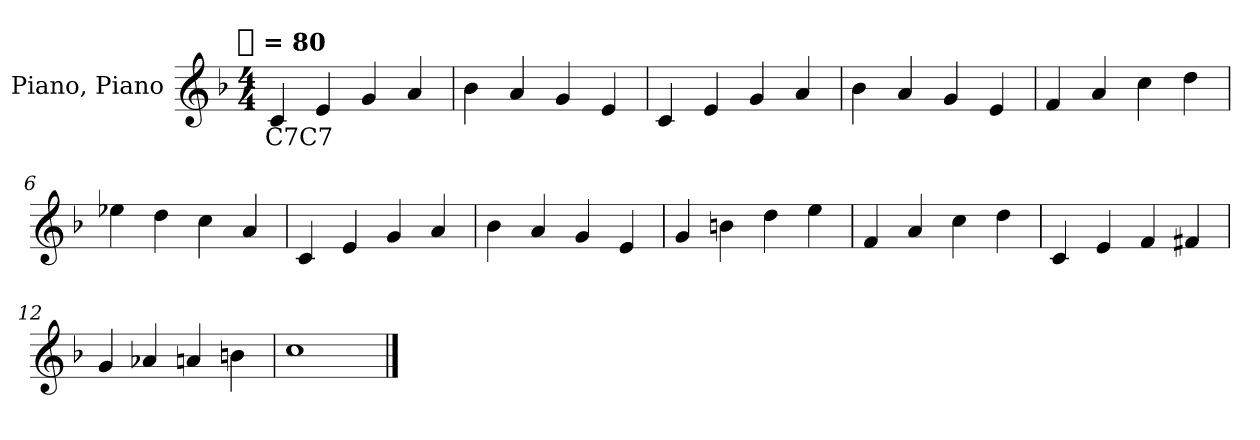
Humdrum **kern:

**kern	**text
*part1	*part1
*staff1	*staff1
*I"Piano, Piano	*
*I'Pia.	*
*clefG2	*
*k[b-]	*
!!LO:TX:omd:t=[quarter] = 80
*M4/4	*
*MM80	*
=1	=1
4c	C7C7
4e	.
4g	.
4a	.
=2	=2
4b-	.
4a	.
4g	.
4e	.
=3	=3
4c	.
4e	.
4g	.
4a	.
=4	=4
4b-	.
4a	.
4g	.
4e	.
=5	=5
4f	.
4a	.
4cc	.
4dd	.
=6	=6
4ee-X	.
4dd	.
4cc	.
4a	.
=7	=7
4c	.
4e	.
4g	.
4a	.
!!LO:LB:g=z
=8	=8
4b-	.
4a	.
4g	.
4e	.
=9	=9
4g	.
4bn	.
4dd	.
4ee	.
=10	=10
4f	.
4a	.
4cc	.
4dd	.
=11	=11
4c	.
4e	.
4f	.
4f#X	.
=12	=12
4g	.
4a-X	.
4an	.
4bn	.
=13	=13
1cc	.
==	==
*-	*-
